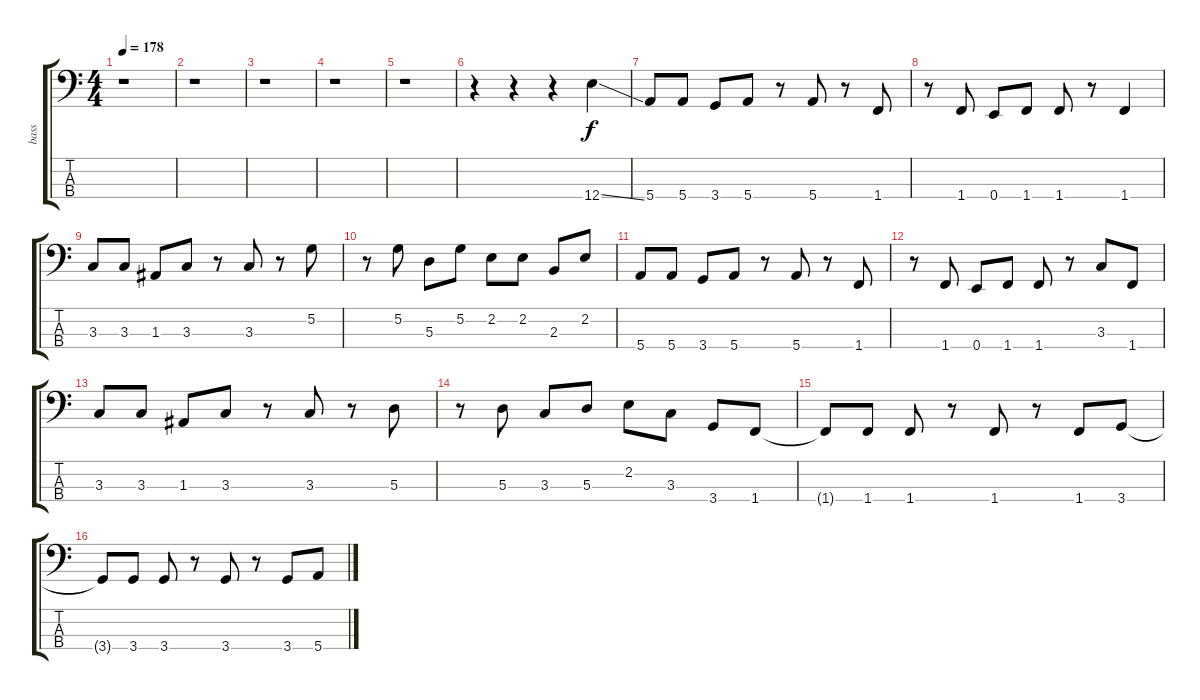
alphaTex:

\track ("bass" "bass") {instrument electricbassfinger}
\staff {score tabs}
\tuning (G2 D2 A1 E1) {hide}
\ts (4 4)
\tempo 178
\clef f4
\ks c
r.1{dy f} |
r.1 |
r.1 |
r.1 |
r.1 |
r.4 r.4 r.4 12.4{ss}.4 |
5.4.8 5.4.8 3.4.8 5.4.8 r.8 5.4.8 r.8 1.4.8 |
r.8 1.4.8 0.4.8 1.4.8 1.4.8 r.8 1.4.4 |
3.3.8 3.3.8 1.3.8 3.3.8 r.8 3.3.8 r.8 5.2.8 |
r.8 5.2.8 5.3.8 5.2.8 2.2.8 2.2.8 2.3.8 2.2.8 |
5.4.8 5.4.8 3.4.8 5.4.8 r.8 5.4.8 r.8 1.4.8 |
r.8 1.4.8 0.4.8 1.4.8 1.4.8 r.8 3.3.8 1.4.8 |
3.3.8 3.3.8 1.3.8 3.3.8 r.8 3.3.8 r.8 5.3.8 |
r.8 5.3.8 3.3.8 5.3.8 2.2.8 3.3.8 3.4.8 1.4.8 |
1.4{t}.8 1.4.8 1.4.8 r.8 1.4.8 r.8 1.4.8 3.4.8 |
3.4{t}.8 3.4.8 3.4.8 r.8 3.4.8 r.8 3.4.8 5.4.8
